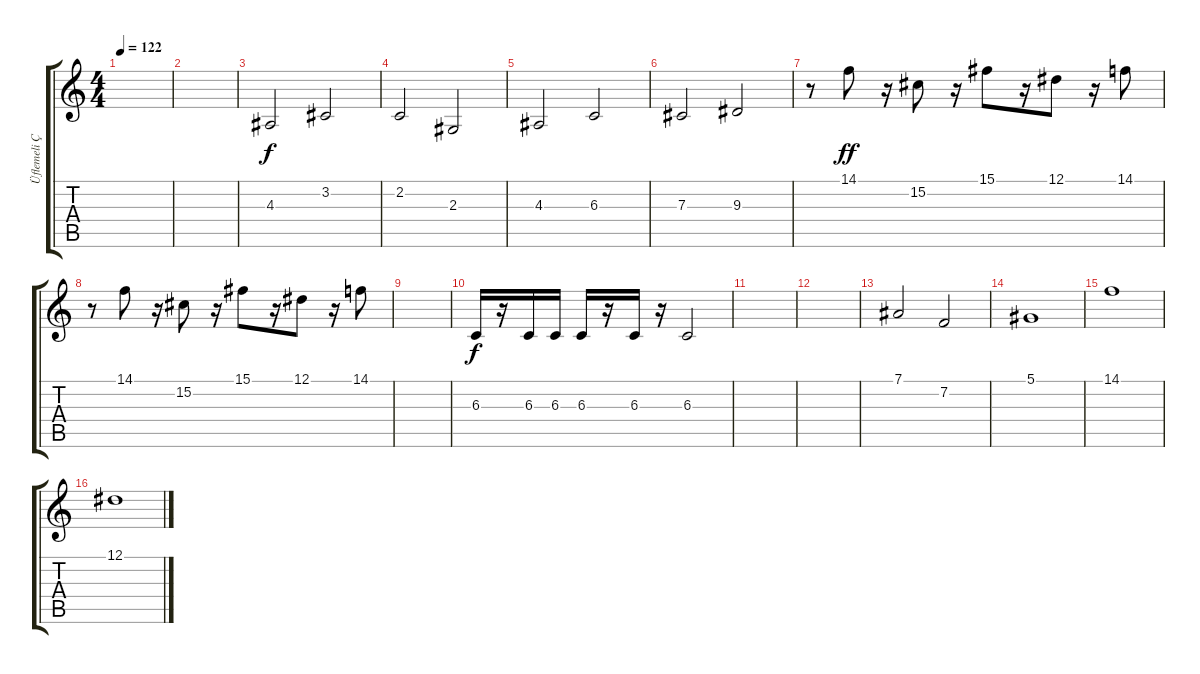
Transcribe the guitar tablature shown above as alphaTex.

\track ("Üflemeli Çalgılar-1" "Üflemeli Ç") {instrument tuba}
\staff {score tabs}
\tuning (Eb4 Bb3 Gb3 Db3 Ab2 Eb2) {hide}
\ts (4 4)
\tempo 122
\clef g2
\ks c
|
|
4.3.2{volume 7} 3.2.2 |
2.2.2 2.3.2 |
4.3.2 6.3.2 |
7.3.2 9.3.2 |
r.8 14.1.8{dy ff} r.16 15.2.8 r.16 15.1.8 r.16 12.1.8 r.16 14.1.8 |
r.8 14.1.8 r.16 15.2.8 r.16 15.1.8 r.16 12.1.8 r.16 14.1.8 |
|
6.3.16{dy f volume 6} r.16 6.3.16 6.3.16 6.3.16 r.16 6.3.16 r.16 6.3.2 |
|
|
7.1.2{volume 14} 7.2.2 |
5.1.1 |
14.1.1 |
12.1.1
